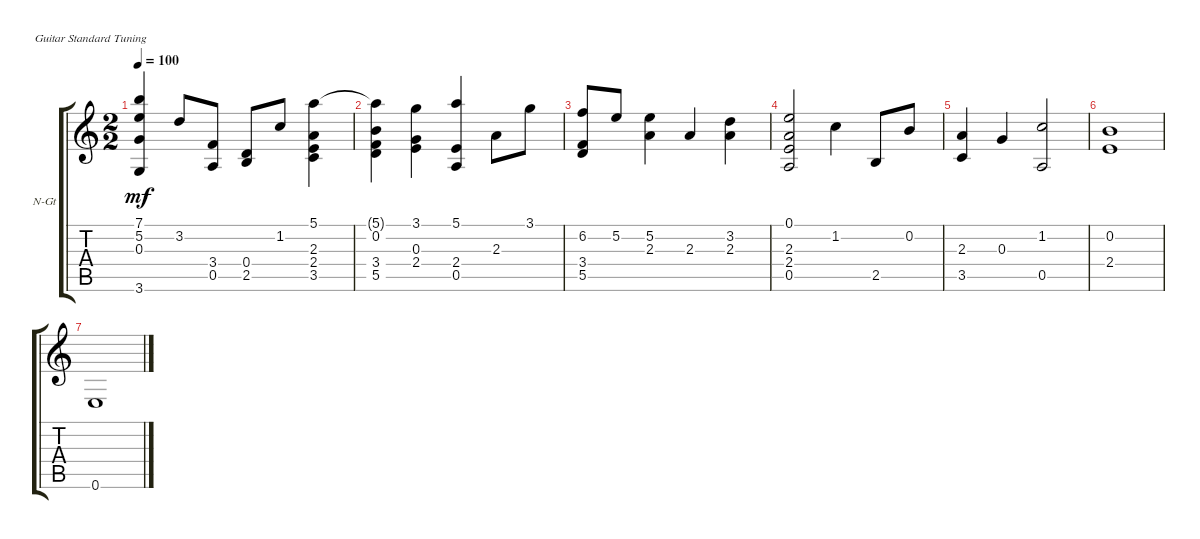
\defaultSystemsLayout 4
\bracketExtendMode groupsimilarinstruments
\firstSystemTrackNameOrientation horizontal
\otherSystemsTrackNameOrientation horizontal
\track ("Nylon Guitar" "N-Gt") {instrument acousticguitarnylon}
\staff {score tabs}
\tuning (E4 B3 G3 D3 A2 E2)
\ts (2 2)
\tempo 100
\clef g2
\ks c
(7.1 5.2 0.3 3.6).4{dy mf} 3.2.8 (3.4 0.5).8 (2.5 0.4).8 1.2.8 (5.1 2.3 2.4 3.5).4 |
(5.1{t} 0.2 3.4 5.5).4 (2.4 0.3 3.1).4 (5.1 2.4 0.5).4 2.3.8 3.1.8 |
(6.2 3.4 5.5).8 5.2.8 (5.2 2.3).4 2.3.4 (2.3 3.2).4 |
(0.1 2.3 2.4 0.5).2 1.2.4 2.5.8 0.2.8 |
(2.3 3.5).4 0.3.4 (1.2 0.5).2 |
(0.2 2.4).1 |
0.6.1
